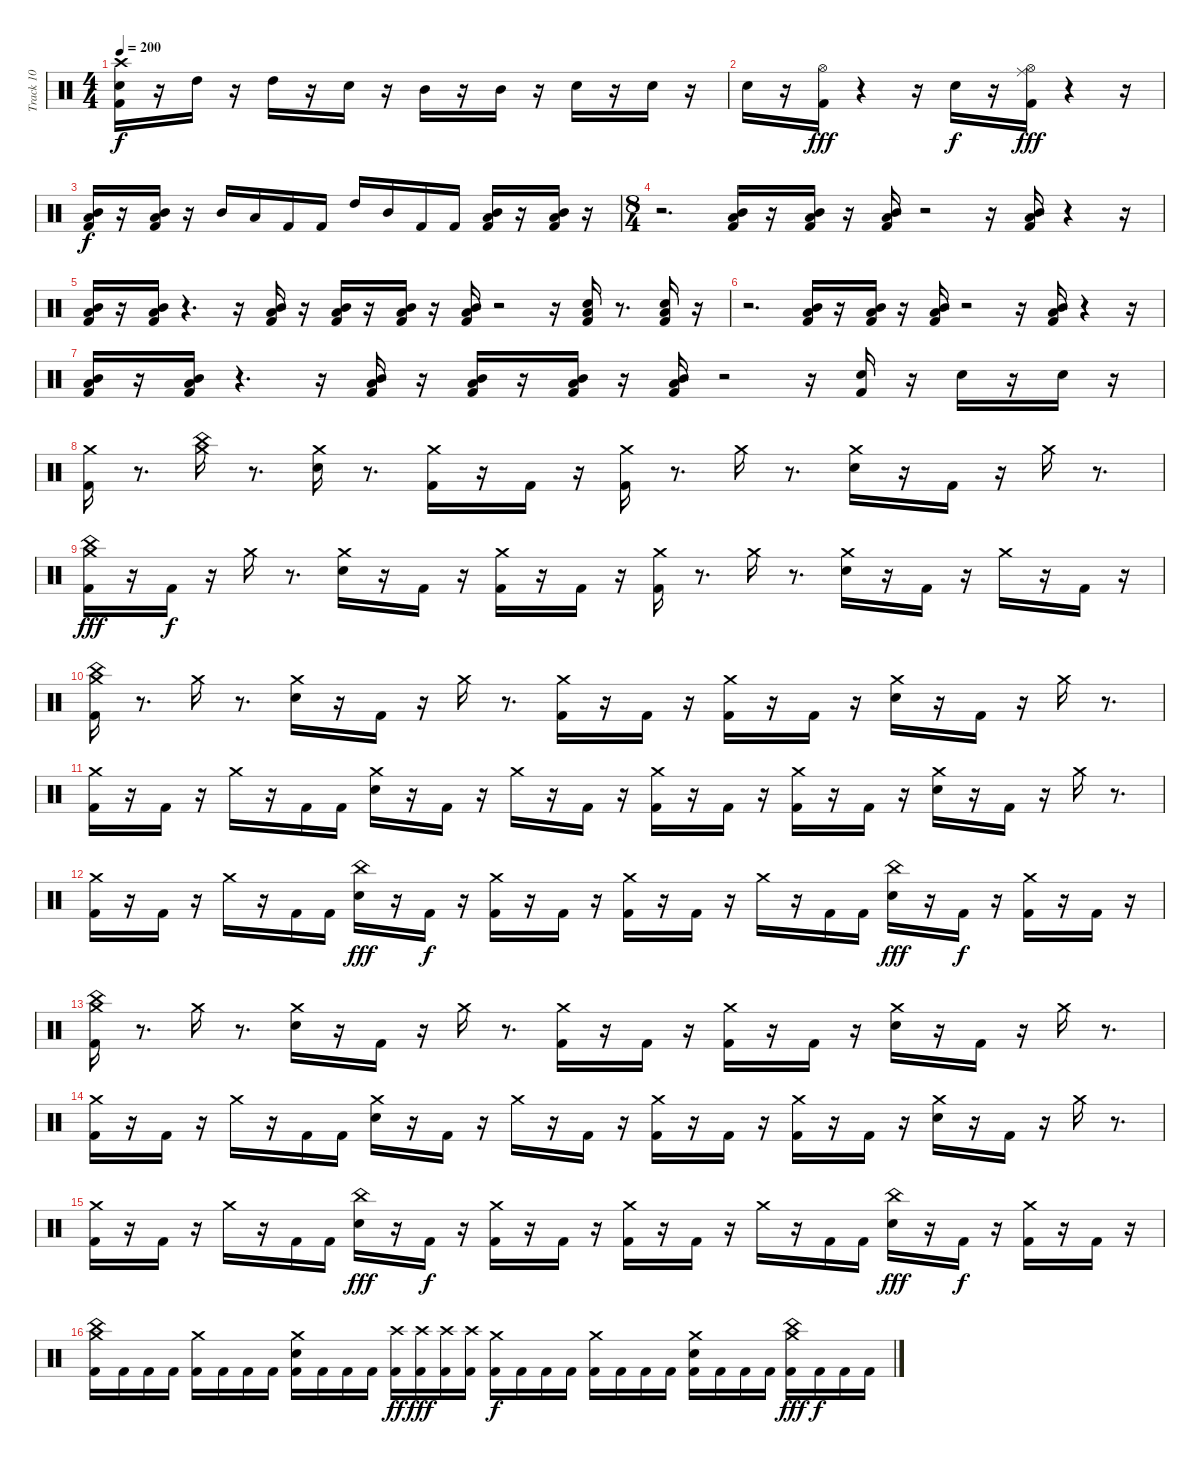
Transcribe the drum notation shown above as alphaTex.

\track ("Track 10" "Track 10") {instrument percussion}
\staff {score}
\articulation defaults
\ts (4 4)
\tempo 200
\clef neutral
\ks c
("Kick (hit) 2" "Snare (hit) 2" "Crash high (hit)").16{dy f} r.16 "High Tom (hit)".16 r.16 "High Tom (hit)".16 r.16 "Snare (hit) 2".16 r.16 "Mid Tom (hit)".16 r.16 "Mid Tom (hit)".16 r.16 "Snare (hit) 2".16 r.16 "Snare (hit) 2".16 r.16 |
"Snare (hit) 2".16 r.16 ("Kick (hit) 2" "Hi-Hat (open)").16{dy fff} r.4 r.16 "Snare (hit) 2".16{dy f} r.16 ("Kick (hit) 2" "Hi-Hat (open)" "Ride (middle)").16{dy fff} r.4 r.16 |
("Kick (hit) 2" "Low Floor Tom (hit)" "Mid Tom (hit)").16{dy f} r.16 ("Kick (hit) 2" "Low Floor Tom (hit)" "Mid Tom (hit)").16 r.16 "Mid Tom (hit)".16 "Low Floor Tom (hit)".16 "Kick (hit) 2".16 "Kick (hit) 2".16 "High Tom (hit)".16 "Mid Tom (hit)".16 "Kick (hit) 2".16 "Kick (hit) 2".16 ("Kick (hit) 2" "Low Floor Tom (hit)" "Mid Tom (hit)").16 r.16 ("Kick (hit) 2" "Low Floor Tom (hit)" "Mid Tom (hit)").16 r.16 |
\ts (8 4)
r.2{d} ("Kick (hit) 2" "Low Floor Tom (hit)" "Mid Tom (hit)").16 r.16 ("Kick (hit) 2" "Low Floor Tom (hit)" "Mid Tom (hit)").16 r.16 ("Kick (hit) 2" "Low Floor Tom (hit)" "Mid Tom (hit)").16 r.2 r.16 ("Kick (hit) 2" "Low Floor Tom (hit)" "Mid Tom (hit)").16 r.4 r.16 |
("Kick (hit) 2" "Low Floor Tom (hit)" "Mid Tom (hit)").16 r.16 ("Kick (hit) 2" "Low Floor Tom (hit)" "Mid Tom (hit)").16 r.4{d} r.16 ("Kick (hit) 2" "Low Floor Tom (hit)" "Mid Tom (hit)").16 r.16 ("Kick (hit) 2" "Low Floor Tom (hit)" "Mid Tom (hit)").16 r.16 ("Kick (hit) 2" "Low Floor Tom (hit)" "Mid Tom (hit)").16 r.16 ("Kick (hit) 2" "Low Floor Tom (hit)" "Mid Tom (hit)").16 r.2 r.16 ("Kick (hit) 2" "Snare (hit) 2" "Low Floor Tom (hit)").16 r.8{d} ("Kick (hit) 2" "Snare (hit) 2" "Low Floor Tom (hit)").16 r.16 |
r.2{d} ("Kick (hit) 2" "Low Floor Tom (hit)" "Mid Tom (hit)").16 r.16 ("Kick (hit) 2" "Low Floor Tom (hit)" "Mid Tom (hit)").16 r.16 ("Kick (hit) 2" "Low Floor Tom (hit)" "Mid Tom (hit)").16 r.2 r.16 ("Kick (hit) 2" "Low Floor Tom (hit)" "Mid Tom (hit)").16 r.4 r.16 |
("Kick (hit) 2" "Low Floor Tom (hit)" "Mid Tom (hit)").16 r.16 ("Kick (hit) 2" "Low Floor Tom (hit)" "Mid Tom (hit)").16 r.4{d} r.16 ("Kick (hit) 2" "Low Floor Tom (hit)" "Mid Tom (hit)").16 r.16 ("Kick (hit) 2" "Low Floor Tom (hit)" "Mid Tom (hit)").16 r.16 ("Kick (hit) 2" "Low Floor Tom (hit)" "Mid Tom (hit)").16 r.16 ("Kick (hit) 2" "Low Floor Tom (hit)" "Mid Tom (hit)").16 r.2 r.16 ("Kick (hit) 2" "Snare (hit) 2").16 r.16 "Snare (hit) 2".16 r.16 "Snare (hit) 2".16 r.16 |
("Kick (hit) 2" "Crash medium (hit)").16 r.8{d} ("China (hit)" "Crash medium (hit)").16 r.8{d} ("Snare (hit) 2" "Crash medium (hit)").16 r.8{d} ("Kick (hit) 2" "Crash medium (hit)").16 r.16 "Kick (hit) 2".16 r.16 ("Kick (hit) 2" "Crash medium (hit)").16 r.8{d} "Crash medium (hit)".16 r.8{d} ("Snare (hit) 2" "Crash medium (hit)").16 r.16 "Kick (hit) 2".16 r.16 "Crash medium (hit)".16 r.8{d} |
("China (hit)" "Kick (hit) 2" "Crash medium (hit)").16{dy fff} r.16 "Kick (hit) 2".16{dy f} r.16 "Crash medium (hit)".16 r.8{d} ("Snare (hit) 2" "Crash medium (hit)").16 r.16 "Kick (hit) 2".16 r.16 ("Kick (hit) 2" "Crash medium (hit)").16 r.16 "Kick (hit) 2".16 r.16 ("Kick (hit) 2" "Crash medium (hit)").16 r.8{d} "Crash medium (hit)".16 r.8{d} ("Snare (hit) 2" "Crash medium (hit)").16 r.16 "Kick (hit) 2".16 r.16 "Crash medium (hit)".16 r.16 "Kick (hit) 2".16 r.16 |
("China (hit)" "Kick (hit) 2" "Crash medium (hit)").16 r.8{d} "Crash medium (hit)".16 r.8{d} ("Snare (hit) 2" "Crash medium (hit)").16 r.16 "Kick (hit) 2".16 r.16 "Crash medium (hit)".16 r.8{d} ("Kick (hit) 2" "Crash medium (hit)").16 r.16 "Kick (hit) 2".16 r.16 ("Kick (hit) 2" "Crash medium (hit)").16 r.16 "Kick (hit) 2".16 r.16 ("Snare (hit) 2" "Crash medium (hit)").16 r.16 "Kick (hit) 2".16 r.16 "Crash medium (hit)".16 r.8{d} |
("Kick (hit) 2" "Crash medium (hit)").16 r.16 "Kick (hit) 2".16 r.16 "Crash medium (hit)".16 r.16 "Kick (hit) 2".16 "Kick (hit) 2".16 ("Snare (hit) 2" "Crash medium (hit)").16 r.16 "Kick (hit) 2".16 r.16 "Crash medium (hit)".16 r.16 "Kick (hit) 2".16 r.16 ("Kick (hit) 2" "Crash medium (hit)").16 r.16 "Kick (hit) 2".16 r.16 ("Kick (hit) 2" "Crash medium (hit)").16 r.16 "Kick (hit) 2".16 r.16 ("Snare (hit) 2" "Crash medium (hit)").16 r.16 "Kick (hit) 2".16 r.16 "Crash medium (hit)".16 r.8{d} |
("Kick (hit) 2" "Crash medium (hit)").16 r.16 "Kick (hit) 2".16 r.16 "Crash medium (hit)".16 r.16 "Kick (hit) 2".16 "Kick (hit) 2".16 ("China (hit)" "Snare (hit) 2").16{dy fff} r.16 "Kick (hit) 2".16{dy f} r.16 ("Kick (hit) 2" "Crash medium (hit)").16 r.16 "Kick (hit) 2".16 r.16 ("Kick (hit) 2" "Crash medium (hit)").16 r.16 "Kick (hit) 2".16 r.16 "Crash medium (hit)".16 r.16 "Kick (hit) 2".16 "Kick (hit) 2".16 ("China (hit)" "Snare (hit) 2").16{dy fff} r.16 "Kick (hit) 2".16{dy f} r.16 ("Kick (hit) 2" "Crash medium (hit)").16 r.16 "Kick (hit) 2".16 r.16 |
("China (hit)" "Kick (hit) 2" "Crash medium (hit)").16 r.8{d} "Crash medium (hit)".16 r.8{d} ("Snare (hit) 2" "Crash medium (hit)").16 r.16 "Kick (hit) 2".16 r.16 "Crash medium (hit)".16 r.8{d} ("Kick (hit) 2" "Crash medium (hit)").16 r.16 "Kick (hit) 2".16 r.16 ("Kick (hit) 2" "Crash medium (hit)").16 r.16 "Kick (hit) 2".16 r.16 ("Snare (hit) 2" "Crash medium (hit)").16 r.16 "Kick (hit) 2".16 r.16 "Crash medium (hit)".16 r.8{d} |
("Kick (hit) 2" "Crash medium (hit)").16 r.16 "Kick (hit) 2".16 r.16 "Crash medium (hit)".16 r.16 "Kick (hit) 2".16 "Kick (hit) 2".16 ("Snare (hit) 2" "Crash medium (hit)").16 r.16 "Kick (hit) 2".16 r.16 "Crash medium (hit)".16 r.16 "Kick (hit) 2".16 r.16 ("Kick (hit) 2" "Crash medium (hit)").16 r.16 "Kick (hit) 2".16 r.16 ("Kick (hit) 2" "Crash medium (hit)").16 r.16 "Kick (hit) 2".16 r.16 ("Snare (hit) 2" "Crash medium (hit)").16 r.16 "Kick (hit) 2".16 r.16 "Crash medium (hit)".16 r.8{d} |
("Kick (hit) 2" "Crash medium (hit)").16 r.16 "Kick (hit) 2".16 r.16 "Crash medium (hit)".16 r.16 "Kick (hit) 2".16 "Kick (hit) 2".16 ("China (hit)" "Snare (hit) 2").16{dy fff} r.16 "Kick (hit) 2".16{dy f} r.16 ("Kick (hit) 2" "Crash medium (hit)").16 r.16 "Kick (hit) 2".16 r.16 ("Kick (hit) 2" "Crash medium (hit)").16 r.16 "Kick (hit) 2".16 r.16 "Crash medium (hit)".16 r.16 "Kick (hit) 2".16 "Kick (hit) 2".16 ("China (hit)" "Snare (hit) 2").16{dy fff} r.16 "Kick (hit) 2".16{dy f} r.16 ("Kick (hit) 2" "Crash medium (hit)").16 r.16 "Kick (hit) 2".16 r.16 |
("China (hit)" "Kick (hit) 2" "Crash medium (hit)").16 "Kick (hit) 2".16 "Kick (hit) 2".16 "Kick (hit) 2".16 ("Kick (hit) 2" "Crash medium (hit)").16 "Kick (hit) 2".16 "Kick (hit) 2".16 "Kick (hit) 2".16 ("Kick (hit) 2" "Snare (hit) 2" "Crash medium (hit)").16 "Kick (hit) 2".16 "Kick (hit) 2".16 "Kick (hit) 2".16 ("Kick (hit) 2" "Crash high (hit)").16{dy ff} ("Kick (hit) 2" "Crash high (hit)").16{dy fff} ("Kick (hit) 2" "Crash high (hit)").16 ("Kick (hit) 2" "Crash high (hit)").16 ("Kick (hit) 2" "Crash medium (hit)").16{dy f} "Kick (hit) 2".16 "Kick (hit) 2".16 "Kick (hit) 2".16 ("Kick (hit) 2" "Crash medium (hit)").16 "Kick (hit) 2".16 "Kick (hit) 2".16 "Kick (hit) 2".16 ("Kick (hit) 2" "Snare (hit) 2" "Crash medium (hit)").16 "Kick (hit) 2".16 "Kick (hit) 2".16 "Kick (hit) 2".16 ("China (hit)" "Kick (hit) 2" "Crash medium (hit)").16{dy fff} "Kick (hit) 2".16{dy f} "Kick (hit) 2".16 "Kick (hit) 2".16
